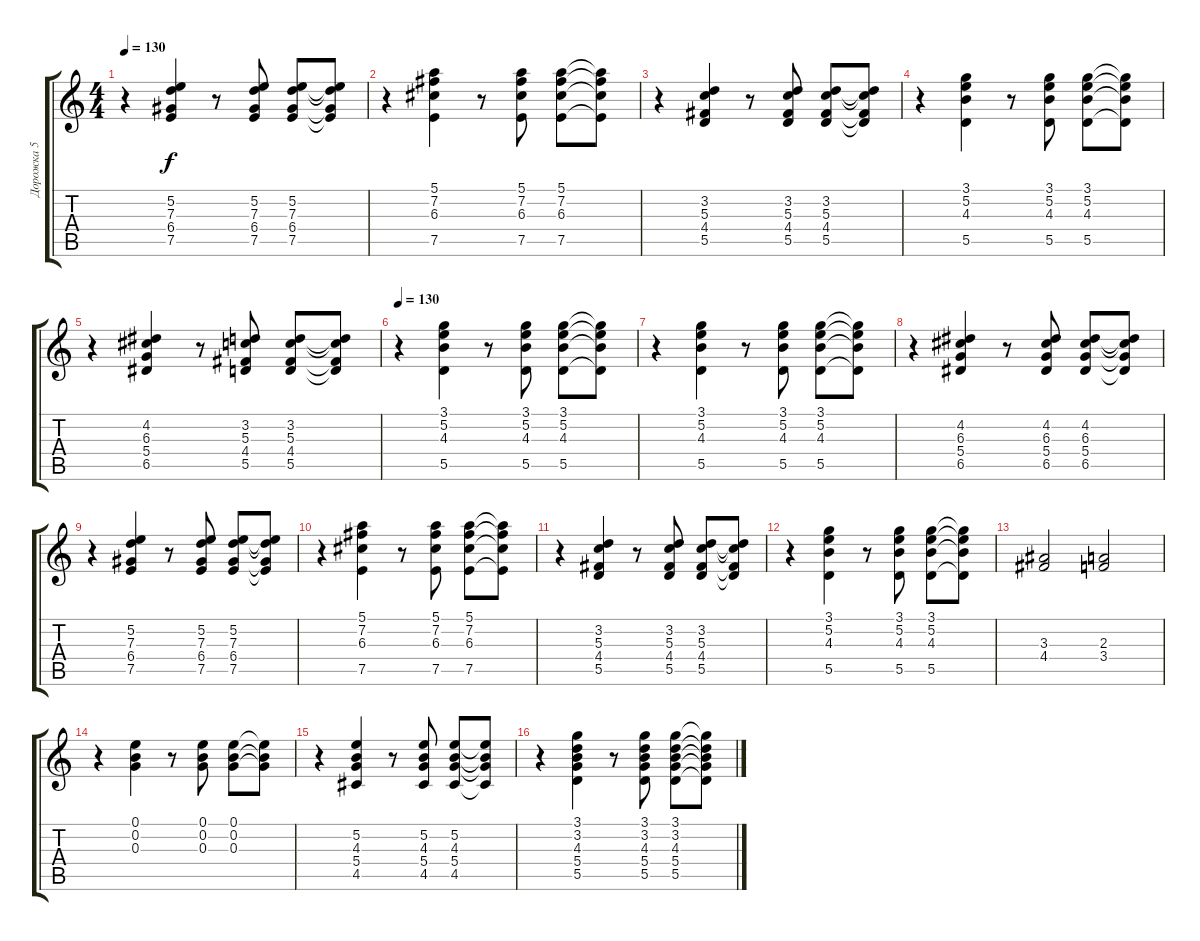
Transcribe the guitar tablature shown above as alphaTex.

\track ("Дорожка 5" "Дорожка 5") {instrument electricguitarmuted}
\staff {score tabs}
\tuning (E4 B3 G3 D3 A2 E2) {hide}
\ts (4 4)
\tempo 130
\clef g2
\ks c
r.4{dy f} (5.2 7.3 6.4 7.5).4 r.8 (5.2 7.3 6.4 7.5).8 (5.2 7.3 6.4 7.5).8 (5.2{t} 7.3{t} 6.4{t} 7.5{t}).8 |
r.4 (5.1 7.2 6.3 7.5).4 r.8 (5.1 7.2 6.3 7.5).8 (5.1 7.2 6.3 7.5).8 (5.1{t} 7.2{t} 6.3{t} 7.5{t}).8 |
r.4 (3.2 5.3 4.4 5.5).4 r.8 (3.2 5.3 4.4 5.5).8 (3.2 5.3 4.4 5.5).8 (3.2{t} 5.3{t} 4.4{t} 5.5{t}).8 |
r.4 (3.1 5.2 4.3 5.5).4 r.8 (3.1 5.2 4.3 5.5).8 (3.1 5.2 4.3 5.5).8 (3.1{t} 5.2{t} 4.3{t} 5.5{t}).8 |
r.4 (4.2 6.3 5.4 6.5).4 r.8 (3.2 5.3 4.4 5.5).8 (3.2 5.3 4.4 5.5).8 (3.2{t} 5.3{t} 4.4{t} 5.5{t}).8 |
\tempo 130
r.4 (3.1 5.2 4.3 5.5).4 r.8 (3.1 5.2 4.3 5.5).8 (3.1 5.2 4.3 5.5).8 (3.1{t} 5.2{t} 4.3{t} 5.5{t}).8 |
r.4 (3.1 5.2 4.3 5.5).4 r.8 (3.1 5.2 4.3 5.5).8 (3.1 5.2 4.3 5.5).8 (3.1{t} 5.2{t} 4.3{t} 5.5{t}).8 |
r.4 (4.2 6.3 5.4 6.5).4 r.8 (4.2 6.3 5.4 6.5).8 (4.2 6.3 5.4 6.5).8 (4.2{t} 6.3{t} 5.4{t} 6.5{t}).8 |
r.4 (5.2 7.3 6.4 7.5).4 r.8 (5.2 7.3 6.4 7.5).8 (5.2 7.3 6.4 7.5).8 (5.2{t} 7.3{t} 6.4{t} 7.5{t}).8 |
r.4 (5.1 7.2 6.3 7.5).4 r.8 (5.1 7.2 6.3 7.5).8 (5.1 7.2 6.3 7.5).8 (5.1{t} 7.2{t} 6.3{t} 7.5{t}).8 |
r.4 (3.2 5.3 4.4 5.5).4 r.8 (3.2 5.3 4.4 5.5).8 (3.2 5.3 4.4 5.5).8 (3.2{t} 5.3{t} 4.4{t} 5.5{t}).8 |
r.4 (3.1 5.2 4.3 5.5).4 r.8 (3.1 5.2 4.3 5.5).8 (3.1 5.2 4.3 5.5).8 (3.1{t} 5.2{t} 4.3{t} 5.5{t}).8 |
(3.3 4.4).2 (2.3 3.4).2 |
r.4 (0.1 0.2 0.3).4 r.8 (0.1 0.2 0.3).8 (0.1 0.2 0.3).8 (0.1{t} 0.2{t} 0.3{t}).8 |
r.4 (5.2 4.3 5.4 4.5).4 r.8 (5.2 4.3 5.4 4.5).8 (5.2 4.3 5.4 4.5).8 (5.2{t} 4.3{t} 5.4{t} 4.5{t}).8 |
r.4 (3.1 3.2 4.3 5.4 5.5).4 r.8 (3.1 3.2 4.3 5.4 5.5).8 (3.1 3.2 4.3 5.4 5.5).8 (3.1{t} 3.2{t} 4.3{t} 5.4{t} 5.5{t}).8
